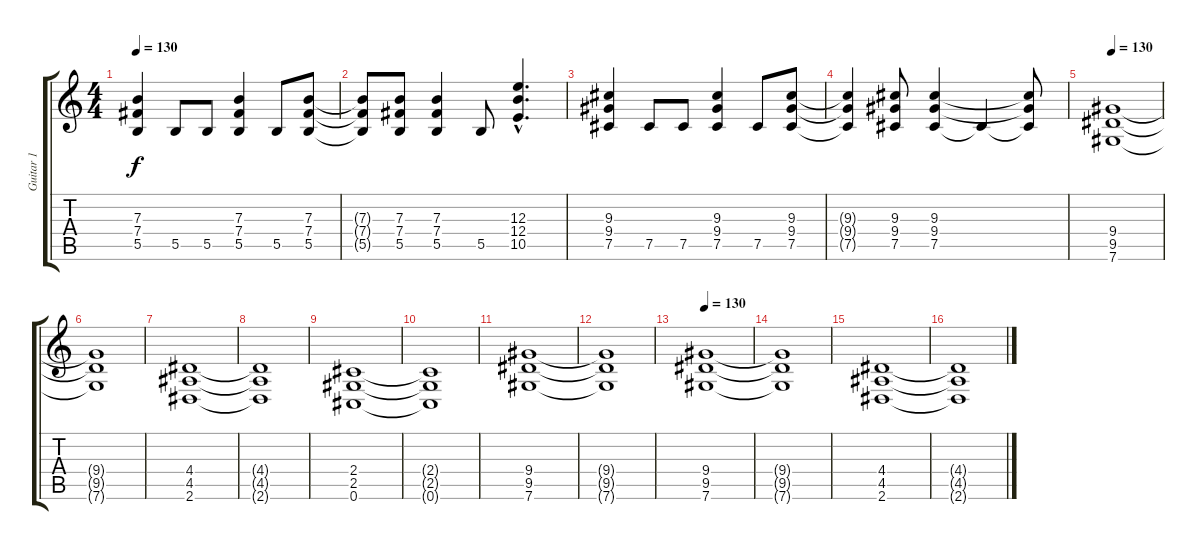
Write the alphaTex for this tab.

\track ("Guitar 1" "Guitar 1") {instrument distortionguitar}
\staff {score tabs}
\tuning (Db4 Ab3 E3 B2 Gb2 Db2) {hide}
\ts (4 4)
\tempo 130
\clef g2
\ks c
(7.3 7.4 5.5).4{dy f} 5.5.8 5.5.8 (7.3 7.4 5.5).4 5.5.8 (7.3 7.4 5.5).8 |
(7.3{t} 7.4{t} 5.5{t}).8 (7.3 7.4 5.5).8 (7.3 7.4 5.5).4 5.5.8 (12.3{hac} 12.4{hac} 10.5{hac}).4{d} |
(9.3 9.4 7.5).4 7.5.8 7.5.8 (9.3 9.4 7.5).4 7.5.8 (9.3 9.4 7.5).8 |
(9.3{t} 9.4{t} 7.5{t}).4 (9.3 9.4 7.5).8 (9.3 9.4 7.5).4 7.5{t}.4 (9.3{t} 9.4{t} 7.5{t}).8 |
\tempo 130
(9.4 9.5 7.6).1 |
(9.4{t} 9.5{t} 7.6{t}).1 |
(4.4 4.5 2.6).1 |
(4.4{t} 4.5{t} 2.6{t}).1 |
(2.4 2.5 0.6).1 |
(2.4{t} 2.5{t} 0.6{t}).1 |
(9.4 9.5 7.6).1 |
(9.4{t} 9.5{t} 7.6{t}).1 |
\tempo 130
(9.4 9.5 7.6).1 |
(9.4{t} 9.5{t} 7.6{t}).1 |
(4.4 4.5 2.6).1 |
(4.4{t} 4.5{t} 2.6{t}).1
